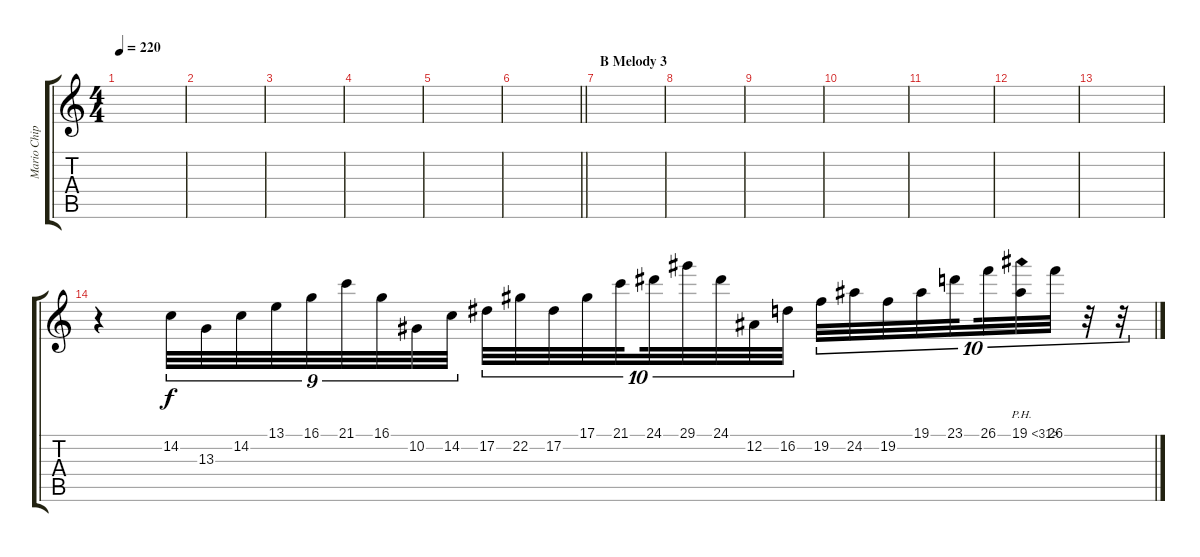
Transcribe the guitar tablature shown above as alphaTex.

\track ("Mario Chiptune Overdub" "Mario Chip") {instrument lead1square}
\staff {score tabs}
\tuning (Eb4 Bb3 Gb3 Db3 Ab2 Eb2) {hide}
\ts (4 4)
\tempo 220
\clef g2
\ks c
|
|
|
|
|
\barLineRight lightlight
|
\section ("" "B Melody 3")
|
|
|
|
|
|
|
r.4 14.2.32{tu (9 8)} 13.3.32{tu (9 8)} 14.2.32{tu (9 8)} 13.1.32{tu (9 8)} 16.1.32{tu (9 8)} 21.1.32{tu (9 8)} 16.1.32{tu (9 8)} 10.2.32{tu (9 8)} 14.2.32{tu (9 8)} 17.2.32{tu (10 8)} 22.2.32{tu (10 8)} 17.2.32{tu (10 8)} 17.1.32{tu (10 8)} 21.1.32{tu (10 8) beam splitsecondary} 24.1.32{tu (10 8)} 29.1.32{tu (10 8)} 24.1.32{tu (10 8)} 12.2.32{tu (10 8)} 16.2.32{tu (10 8)} 19.2.32{tu (10 8)} 24.2.32{tu (10 8)} 19.2.32{tu (10 8)} 19.1.32{tu (10 8)} 23.1.32{tu (10 8) beam splitsecondary} 26.1.32{tu (10 8)} 19.1{ph 12}.32{tu (10 8)} 26.1.32{tu (10 8)} r.32{tu (10 8)} r.32{tu (10 8)}
